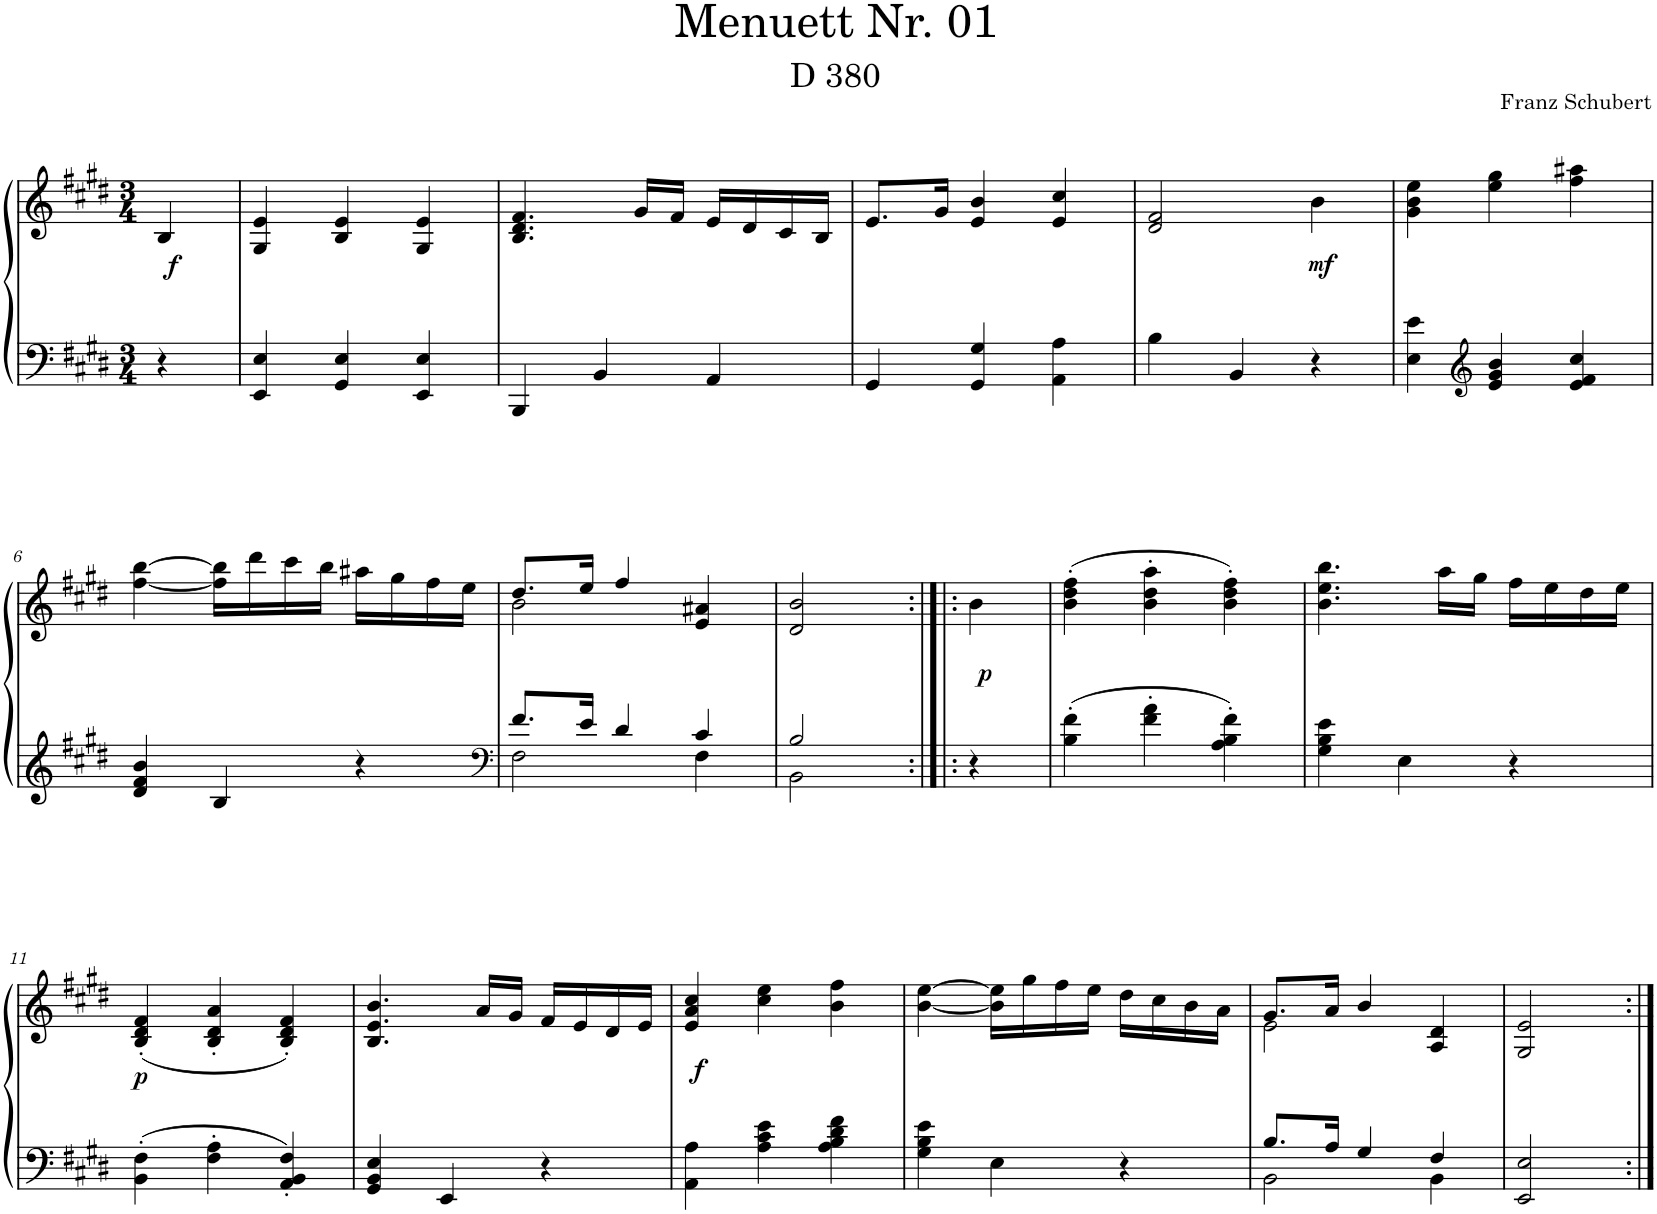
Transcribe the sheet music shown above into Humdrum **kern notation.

**kern	**kern	**dynam
*part1	*part1	*part1
*staff2	*staff1	*staff1/2
*I"Piano	*	*
*I'Pno.	*	*
*clefF4	*clefG2	*
*k[f#c#g#d#]	*k[f#c#g#d#]	*
*M3/4	*M3/4	*
=	=	=
!	!	!LO:DY:b
4r	4B/	f
=1	=1	=1
4EE/ 4E/	4G#/ 4e/	.
4GG#/ 4E/	4B/ 4e/	.
4EE/ 4E/	4G#/ 4e/	.
=2	=2	=2
4BBB/	4.B/ 4.d#/ 4.f#/	.
4BB/	.	.
.	16g#/LL	.
.	16f#/JJ	.
4AA/	16e/LL	.
.	16d#/	.
.	16c#/	.
.	16B/JJ	.
=3	=3	=3
4GG#/	8.e/L	.
.	16g#/Jk	.
4GG#/ 4G#/	4e/ 4b/	.
4AA\ 4A\	4e/ 4cc#/	.
=4	=4	=4
4B\	2d#/ 2f#/	.
4BB/	.	.
!	!	!LO:DY:b
4r	4b\	mf
=5	=5	=5
4E\ 4e\	4g#\ 4b\ 4ee\	.
*clefG2	*	*
4e/ 4g#/ 4b/	4ee\ 4gg#\	.
4e/ 4f#/ 4cc#/	4ff#\ 4aa#X\	.
!!LO:LB:g=z
=6	=6	=6
4d#/ 4f#/ 4b/	[4ff#\ [4bb\	.
4B/	16ff#\] 16bb\]LL	.
.	16ddd#\	.
.	16ccc#\	.
.	16bb\JJ	.
4r	16aa#X\LL	.
.	16gg#\	.
.	16ff#\	.
.	16ee\JJ	.
=7	=7	=7
*clefF4	*	*
*^	*^	*
8.f#/L	2F#\	8.dd#/L	2b\	.
16e/Jk	.	16ee/Jk	.	.
4d#/	.	4ff#/	.	.
4c#/	4F#\	4e/ 4a#X/	4ryy	.
*	*	*v	*v	*
=8	=8	=8	=8
2B/	2BB\	2d#/ 2b/	.
=8X1:|!|:	=8X1:|!|:	=8X1:|!|:	=8X1:|!|:
!	!	!	!LO:DY:b
*v	*v	*	*
4r	4b\	p
=9	=9	=9
4B\' 4f#\'	(4b\' 4dd#\' 4ff#\'	.
4f#\' 4a\'	4b\' 4dd#\' 4aa\'	.
4A\' 4B\' 4f#\'	4b\' 4dd#\' 4ff#\')	.
=10	=10	=10
4G#\ 4B\ 4e\	4.b\ 4.ee\ 4.bb\	.
4E\	.	.
.	16aa\LL	.
.	16gg#\JJ	.
4r	16ff#\LL	.
.	16ee\	.
.	16dd#\	.
.	16ee\JJ	.
!!LO:LB:g=z
=11	=11	=11
!	!	!LO:DY:b
4BB\' 4F#\'	(4B/' 4d#/' 4f#/'	p
4F#\' 4A\'	4B/' 4d#/' 4a/'	.
4AA/' 4BB/' 4F#/'	4B/' 4d#/' 4f#/')	.
=12	=12	=12
4GG#/ 4BB/ 4E/	4.B/ 4.e/ 4.b/	.
4EE/	.	.
.	16a/LL	.
.	16g#/JJ	.
4r	16f#/LL	.
.	16e/	.
.	16d#/	.
.	16e/JJ	.
=13	=13	=13
!	!	!LO:DY:b
4AA\ 4A\	4e/ 4a/ 4cc#/	f
4A\ 4c#\ 4e\	4cc#\ 4ee\	.
4A\ 4B\ 4d#\ 4f#\	4b\ 4ff#\	.
=14	=14	=14
4G#\ 4B\ 4e\	[4b\ [4ee\	.
4E\	16b\] 16ee\]LL	.
.	16gg#\	.
.	16ff#\	.
.	16ee\JJ	.
4r	16dd#\LL	.
.	16cc#\	.
.	16b\	.
.	16a\JJ	.
=15	=15	=15
*^	*^	*
8.B/L	2BB\	8.g#/L	2e\	.
16A/Jk	.	16a/Jk	.	.
4G#/	.	4b/	.	.
4F#/	4BB\	4A/ 4d#/	4ryy	.
*v	*v	*	*	*
*	*v	*v	*
=16	=16	=16
2EE/ 2E/	2G#/ 2e/	.
=:|!	=:|!	=:|!
*-	*-	*-
